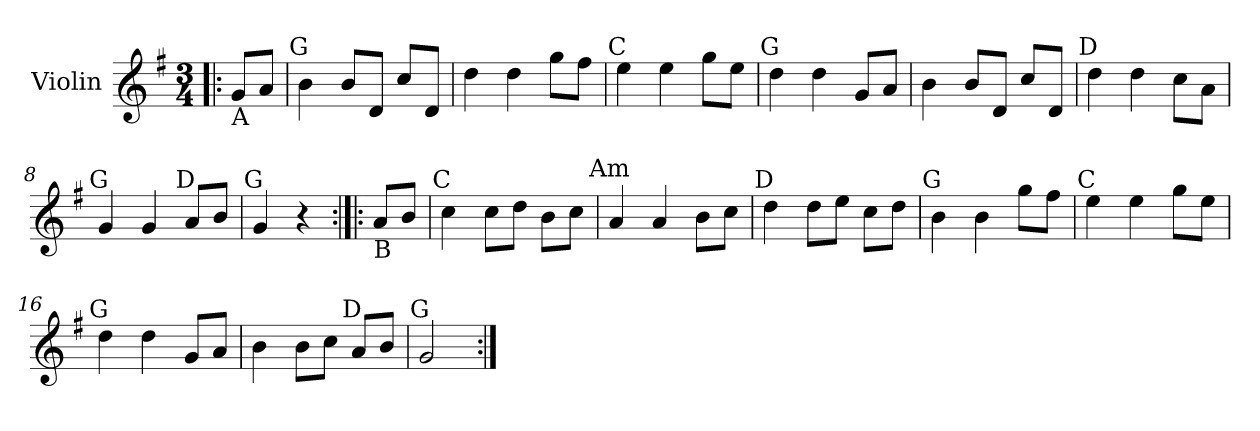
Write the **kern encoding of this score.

**kern
*part1
*staff1
*I"Violin
*I'Vln.
!!LO:PB:g=z
*clefG2
*k[f#]
*G:
*M3/4
*MM100
=1!|:
!LO:TX:b:t=A
8gi/L
8ai/J
=2
!LO:TX:a:cj:t=G
4bi\
8bi/L
8di/J
8cci/L
8di/J
=3
4ddi\
4ddi\
8ggi\L
8ff#i\J
=4
!LO:TX:a:cj:t=C
4eei\
4eei\
8ggi\L
8eei\J
=5
!LO:TX:a:cj:t=G
4ddi\
4ddi\
8gi/L
8ai/J
!!LO:LB:g=z
=6
4bi\
8bi/L
8di/J
8cci/L
8di/J
=7
!LO:TX:a:cj:t=D
4ddi\
4ddi\
8cci\L
8ai\J
=8
!LO:TX:a:cj:t=G
4gi/
4gi/
!LO:TX:a:cj:t=D
8ai/L
8bi/J
=9
!LO:TX:a:cj:t=G
4gi/
4r
!!LO:LB:g=z
=10:|!|:
!LO:TX:b:t=B
8ai/L
8bi/J
=11
!LO:TX:a:cj:t=C
4cci\
8cci\L
8ddi\J
8bi\L
8cci\J
=12
!LO:TX:a:cj:t=Am
4ai/
4ai/
8bi\L
8cci\J
=13
!LO:TX:a:cj:t=D
4ddi\
8ddi\L
8eei\J
8cci\L
8ddi\J
=14
!LO:TX:a:cj:t=G
4bi\
4bi\
8ggi\L
8ff#i\J
!!LO:LB:g=z
=15
!LO:TX:a:cj:t=C
4eei\
4eei\
8ggi\L
8eei\J
=16
!LO:TX:a:cj:t=G
4ddi\
4ddi\
8gi/L
8ai/J
=17
4bi\
8bi\L
8cci\J
!LO:TX:a:cj:t=D
8ai/L
8bi/J
=18
!LO:TX:a:cj:t=G
2gi/
=:|!
*-
